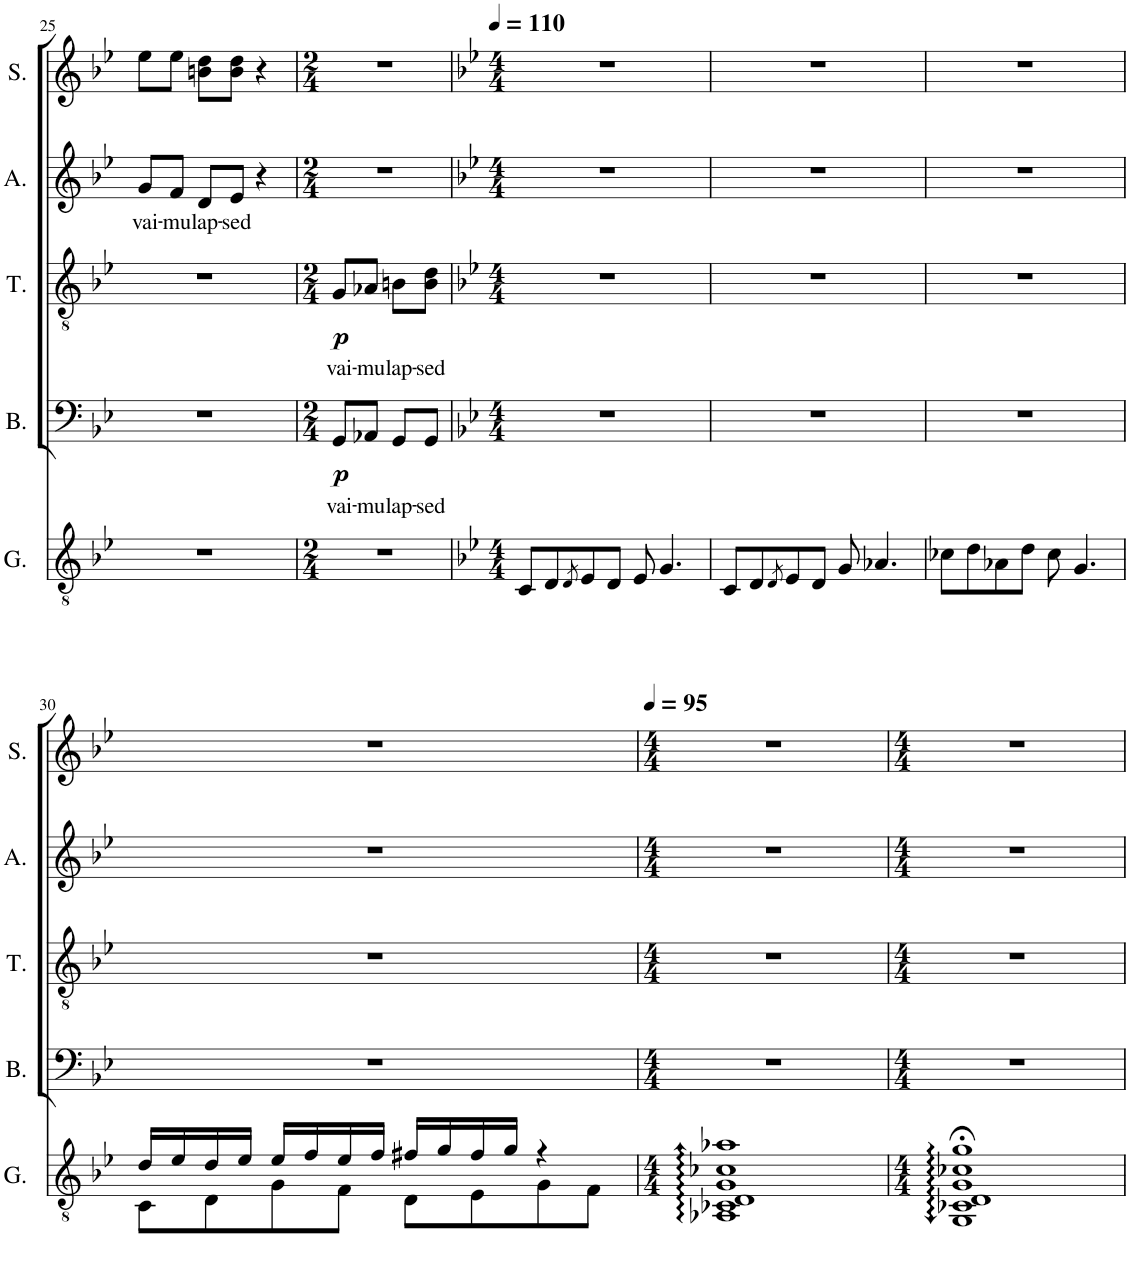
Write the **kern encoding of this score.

**kern	**kern	**text	**dynam	**kern	**text	**dynam	**kern	**text	**kern
*part5	*part4	*part4	*part4	*part3	*part3	*part3	*part2	*part2	*part1
*staff5	*staff4	*staff4	*staff4	*staff3	*staff3	*staff3	*staff2	*staff2	*staff1
*I"Classical Guitar	*I"Bass	*	*	*I"Tenor	*	*	*I"Alto	*	*I"Soprano
*I'G.	*I'B.	*	*	*I'T.	*	*	*I'A.	*	*I'S.
!!LO:PB:g=z
*clefGv2	*clefF4	*	*	*clefGv2	*	*	*clefG2	*	*clefG2
*k[b-e-]	*k[b-e-]	*	*	*k[b-e-]	*	*	*k[b-e-]	*	*k[b-e-]
*M3/4	*M3/4	*	*	*M3/4	*	*	*M3/4	*	*M3/4
=25	=25	=25	=25	=25	=25	=25	=25	=25	=25
!	!	!	!	!	!	!	!	!LO:LY:b	!
2.r	2.r	.	.	2.r	.	.	8g/L	vai-	8ee-\L
!	!	!	!	!	!	!	!	!LO:LY:b	!
.	.	.	.	.	.	.	8f/J	-mu	8ee-\J
!	!	!	!	!	!	!	!	!LO:LY:b	!
.	.	.	.	.	.	.	8d/L	lap-	8bn\ 8dd\L
!	!	!	!	!	!	!	!	!LO:LY:b	!
.	.	.	.	.	.	.	8e-/J	-sed	8b\ 8dd\J
.	.	.	.	.	.	.	4r	.	4r
=26	=26	=26	=26	=26	=26	=26	=26	=26	=26
*M2/4	*M2/4	*	*	*M2/4	*	*	*M2/4	*	*M2/4
!	!	!LO:LY:b	!LO:DY:b	!	!LO:LY:b	!LO:DY:b	!	!	!
2r	8GG/L	vai-	p	8G/L	vai-	p	2r	.	2r
!	!	!LO:LY:b	!	!	!LO:LY:b	!	!	!	!
.	8AA-X/J	-mu	.	8A-X/J	-mu	.	.	.	.
!	!	!LO:LY:b	!	!	!LO:LY:b	!	!	!	!
.	8GG/L	lap-	.	8Bn\L	lap-	.	.	.	.
!	!	!LO:LY:b	!	!	!LO:LY:b	!	!	!	!
.	8GG/J	-sed	.	8B\ 8d\J	-sed	.	.	.	.
=27	=27	=27	=27	=27	=27	=27	=27	=27	=27
*k[b-e-]	*k[b-e-]	*	*	*k[b-e-]	*	*	*k[b-e-]	*	*k[b-e-]
*M4/4	*M4/4	*	*	*M4/4	*	*	*M4/4	*	*M4/4
*	*	*	*	*	*	*	*	*	*MM110
8C/L	1r	.	.	1r	.	.	1r	.	1r
8D/	.	.	.	.	.	.	.	.	.
8qD/	.	.	.	.	.	.	.	.	.
8E-/	.	.	.	.	.	.	.	.	.
8D/J	.	.	.	.	.	.	.	.	.
8E-/	.	.	.	.	.	.	.	.	.
4.G/	.	.	.	.	.	.	.	.	.
=28	=28	=28	=28	=28	=28	=28	=28	=28	=28
8C/L	1r	.	.	1r	.	.	1r	.	1r
8D/	.	.	.	.	.	.	.	.	.
8qD/	.	.	.	.	.	.	.	.	.
8E-/	.	.	.	.	.	.	.	.	.
8D/J	.	.	.	.	.	.	.	.	.
8G/	.	.	.	.	.	.	.	.	.
4.A-X/	.	.	.	.	.	.	.	.	.
=29	=29	=29	=29	=29	=29	=29	=29	=29	=29
8c-X\L	1r	.	.	1r	.	.	1r	.	1r
8d\	.	.	.	.	.	.	.	.	.
8A-X\	.	.	.	.	.	.	.	.	.
8d\J	.	.	.	.	.	.	.	.	.
8c-\	.	.	.	.	.	.	.	.	.
4.G/	.	.	.	.	.	.	.	.	.
!!LO:LB:g=z
=30	=30	=30	=30	=30	=30	=30	=30	=30	=30
*^	*	*	*	*	*	*	*	*	*
16d/LL	8C\L	1r	.	.	1r	.	.	1r	.	1r
16e-/	.	.	.	.	.	.	.	.	.	.
16d/	8D\	.	.	.	.	.	.	.	.	.
16e-/JJ	.	.	.	.	.	.	.	.	.	.
16e-/LL	8G\	.	.	.	.	.	.	.	.	.
16f/	.	.	.	.	.	.	.	.	.	.
16e-/	8F\J	.	.	.	.	.	.	.	.	.
16f/JJ	.	.	.	.	.	.	.	.	.	.
16f#X/LL	8D\L	.	.	.	.	.	.	.	.	.
16g/	.	.	.	.	.	.	.	.	.	.
16f#/	8E-\	.	.	.	.	.	.	.	.	.
16g/JJ	.	.	.	.	.	.	.	.	.	.
4r	8G\	.	.	.	.	.	.	.	.	.
.	8F\J	.	.	.	.	.	.	.	.	.
*v	*v	*	*	*	*	*	*	*	*	*
=31	=31	=31	=31	=31	=31	=31	=31	=31	=31
*M4/4	*M4/4	*	*	*M4/4	*	*	*M4/4	*	*M4/4
*	*	*	*	*	*	*	*	*	*MM95
1AA-X 1C-X 1D 1G 1c-X 1a-X	1r	.	.	1r	.	.	1r	.	1r
=32	=32	=32	=32	=32	=32	=32	=32	=32	=32
*M4/4	*M4/4	*	*	*M4/4	*	*	*M4/4	*	*M4/4
1GG;< 1C-X;< 1D;< 1G;< 1c-X;< 1g;<	1r	.	.	1r	.	.	1r	.	1r
=	=	=	=	=	=	=	=	=	=
*-	*-	*-	*-	*-	*-	*-	*-	*-	*-
